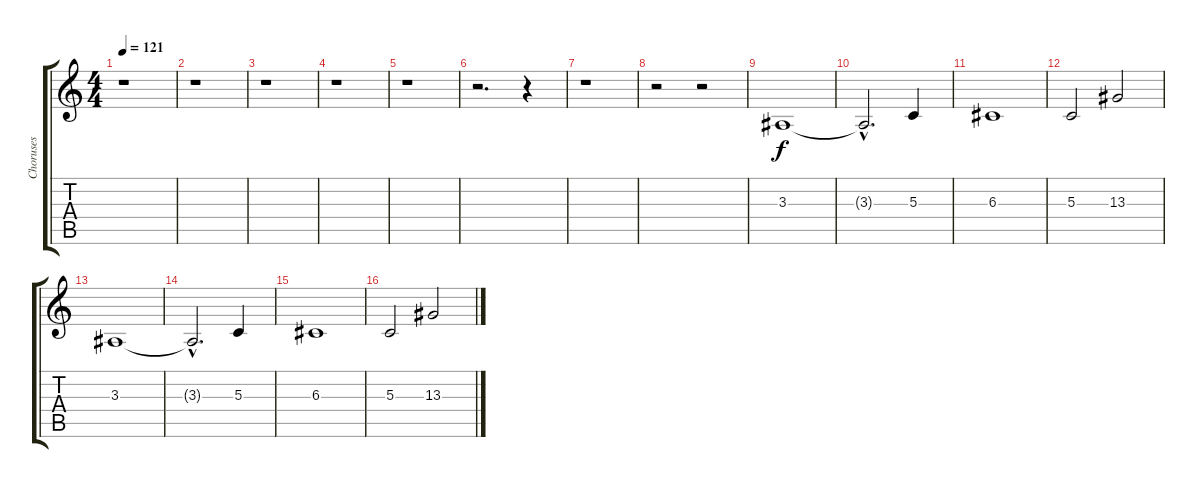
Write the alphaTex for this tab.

\track ("Choruses" "Choruses") {instrument choiraahs}
\staff {score tabs}
\tuning (E4 B3 G3 D3 A2 E2) {hide}
\ts (4 4)
\tempo 121
\clef g2
\ks c
r.1{dy f} |
r.1 |
r.1 |
r.1 |
r.1{volume 9} |
r.2{d} r.4 |
r.1 |
r.2 r.2 |
3.3.1{volume 11} |
3.3{hac t}.2{d} 5.3.4 |
6.3.1 |
5.3.2 13.3.2 |
3.3.1{volume 9} |
3.3{hac t}.2{d} 5.3.4 |
6.3.1 |
5.3.2 13.3.2
